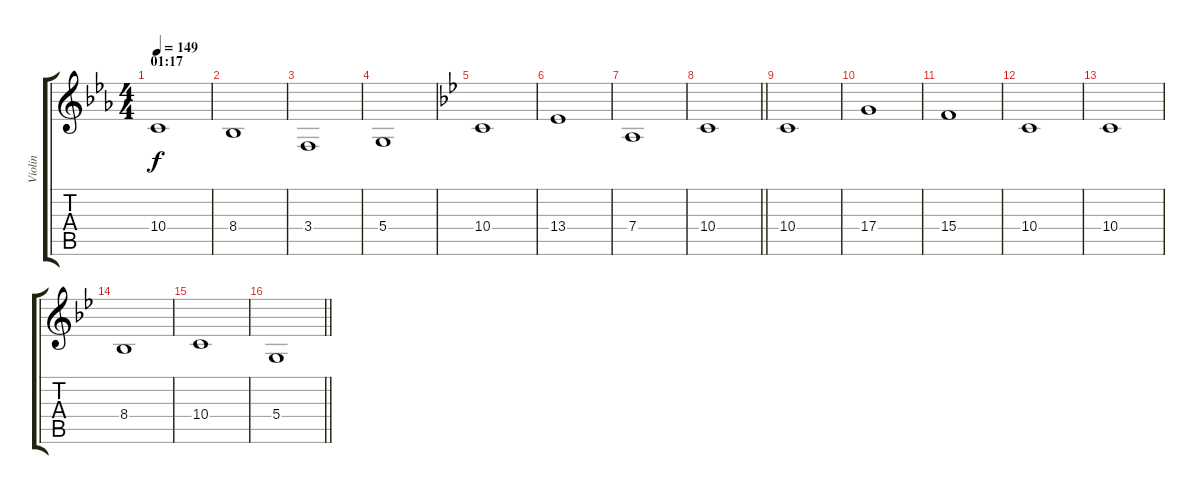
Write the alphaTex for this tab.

\track ("Violin" "Violin") {instrument violin}
\staff {score tabs}
\tuning (E4 B3 G3 D3 A2 E2) {hide}
\ts (4 4)
\section ("" "01:17")
\tempo 149
\clef g2
\ks cminor
10.4.1{dy f} |
8.4.1 |
3.4.1 |
5.4.1 |
\ks gminor
10.4.1 |
13.4.1 |
7.4.1 |
\barLineRight lightlight
10.4.1 |
10.4.1 |
17.4.1 |
15.4.1 |
10.4.1 |
10.4.1 |
8.4.1 |
10.4.1 |
\barLineRight lightlight
5.4.1
